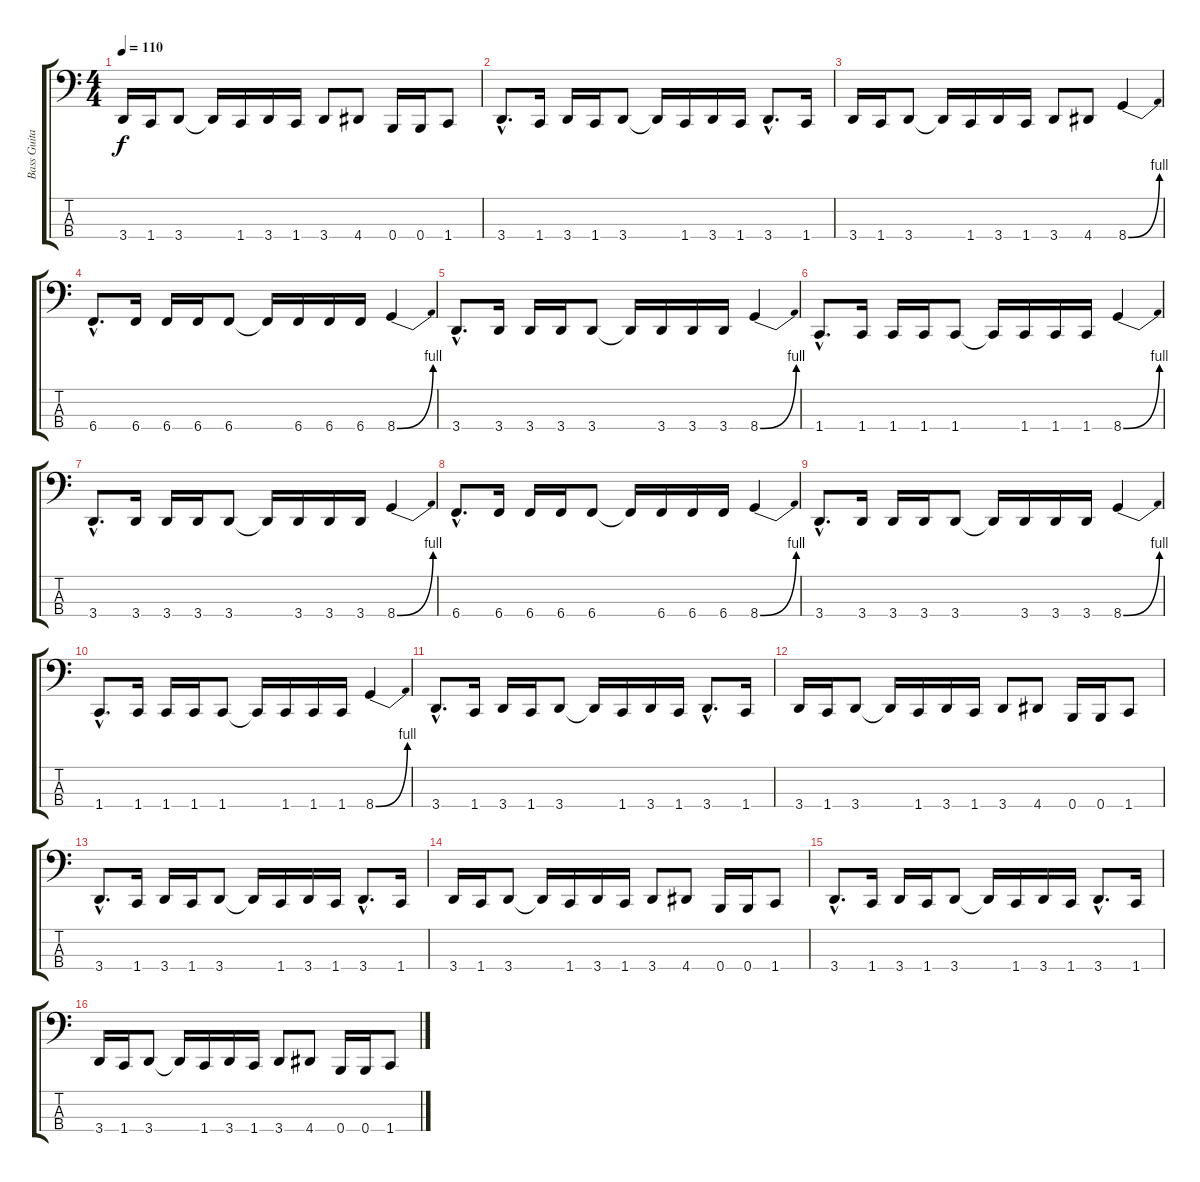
\track ("Bass Guitar" "Bass Guita") {instrument electricbasspick}
\staff {score tabs}
\tuning (E2 B1 Gb1 B0) {hide}
\ts (4 4)
\tempo 110
\clef f4
\ks c
3.4.16{dy f} 1.4.16 3.4.8 3.4{t}.16 1.4.16 3.4.16 1.4.16 3.4.8 4.4.8 0.4.16 0.4.16 1.4.8 |
3.4{hac}.8{d} 1.4.16 3.4.16 1.4.16 3.4.8 3.4{t}.16 1.4.16 3.4.16 1.4.16 3.4{hac}.8{d} 1.4.16 |
3.4.16 1.4.16 3.4.8 3.4{t}.16 1.4.16 3.4.16 1.4.16 3.4.8 4.4.8 8.4{be (bend 0 0 60 4)}.4 |
6.4{hac}.8{d} 6.4.16 6.4.16 6.4.16 6.4.8 6.4{t}.16 6.4.16 6.4.16 6.4.16 8.4{be (bend 0 0 60 4)}.4 |
3.4{hac}.8{d} 3.4.16 3.4.16 3.4.16 3.4.8 3.4{t}.16 3.4.16 3.4.16 3.4.16 8.4{be (bend 0 0 60 4)}.4 |
1.4{hac}.8{d} 1.4.16 1.4.16 1.4.16 1.4.8 1.4{t}.16 1.4.16 1.4.16 1.4.16 8.4{be (bend 0 0 60 4)}.4 |
3.4{hac}.8{d} 3.4.16 3.4.16 3.4.16 3.4.8 3.4{t}.16 3.4.16 3.4.16 3.4.16 8.4{be (bend 0 0 60 4)}.4 |
6.4{hac}.8{d} 6.4.16 6.4.16 6.4.16 6.4.8 6.4{t}.16 6.4.16 6.4.16 6.4.16 8.4{be (bend 0 0 60 4)}.4 |
3.4{hac}.8{d} 3.4.16 3.4.16 3.4.16 3.4.8 3.4{t}.16 3.4.16 3.4.16 3.4.16 8.4{be (bend 0 0 60 4)}.4 |
1.4{hac}.8{d} 1.4.16 1.4.16 1.4.16 1.4.8 1.4{t}.16 1.4.16 1.4.16 1.4.16 8.4{be (bend 0 0 60 4)}.4 |
3.4{hac}.8{d} 1.4.16 3.4.16 1.4.16 3.4.8 3.4{t}.16 1.4.16 3.4.16 1.4.16 3.4{hac}.8{d} 1.4.16 |
3.4.16 1.4.16 3.4.8 3.4{t}.16 1.4.16 3.4.16 1.4.16 3.4.8 4.4.8 0.4.16 0.4.16 1.4.8 |
3.4{hac}.8{d} 1.4.16 3.4.16 1.4.16 3.4.8 3.4{t}.16 1.4.16 3.4.16 1.4.16 3.4{hac}.8{d} 1.4.16 |
3.4.16 1.4.16 3.4.8 3.4{t}.16 1.4.16 3.4.16 1.4.16 3.4.8 4.4.8 0.4.16 0.4.16 1.4.8 |
3.4{hac}.8{d} 1.4.16 3.4.16 1.4.16 3.4.8 3.4{t}.16 1.4.16 3.4.16 1.4.16 3.4{hac}.8{d} 1.4.16 |
3.4.16 1.4.16 3.4.8 3.4{t}.16 1.4.16 3.4.16 1.4.16 3.4.8 4.4.8 0.4.16 0.4.16 1.4.8
